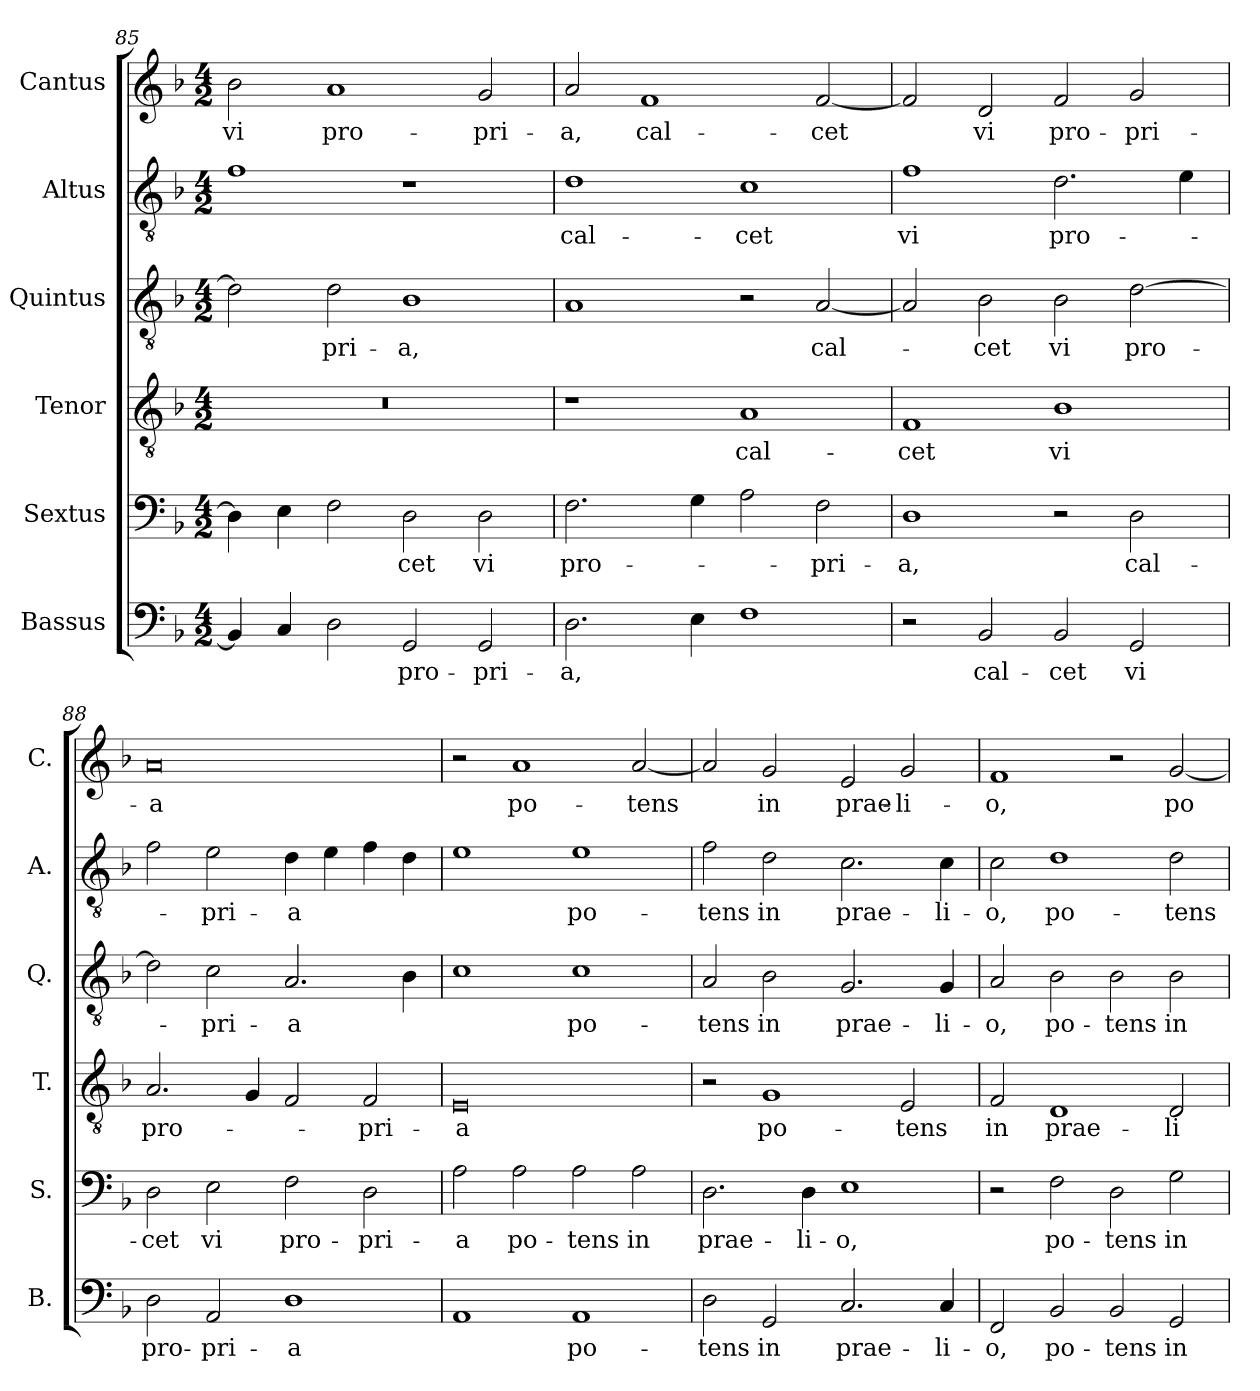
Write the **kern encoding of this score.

**kern	**text	**kern	**text	**kern	**text	**kern	**text	**kern	**text	**kern	**text
*part6	*part6	*part5	*part5	*part4	*part4	*part3	*part3	*part2	*part2	*part1	*part1
*staff6	*staff6	*staff5	*staff5	*staff4	*staff4	*staff3	*staff3	*staff2	*staff2	*staff1	*staff1
*I"Bassus	*	*I"Sextus	*	*I"Tenor	*	*I"Quintus	*	*I"Altus	*	*I"Cantus	*
*I'B.	*	*I'S.	*	*I'T.	*	*I'Q.	*	*I'A.	*	*I'C.	*
*clefF4	*	*clefF4	*	*clefGv2	*	*clefGv2	*	*clefGv2	*	*clefG2	*
*k[b-]	*	*k[b-]	*	*k[b-]	*	*k[b-]	*	*k[b-]	*	*k[b-]	*
*F:	*	*F:	*	*F:	*	*F:	*	*F:	*	*F:	*
*M4/2	*	*M4/2	*	*M4/2	*	*M4/2	*	*M4/2	*	*M4/2	*
=85	=85	=85	=85	=85	=85	=85	=85	=85	=85	=85	=85
!	!	!	!	!	!	!	!	!	!	!	!LO:LY:b
4BB-/]	.	4D\]	.	0r	.	2d\]	.	1f	.	2b-\	vi
4C/	.	4E\	.	.	.	.	.	.	.	.	.
!	!	!	!	!	!	!	!LO:LY:b	!	!	!	!LO:LY:b
2D\	.	2F\	.	.	.	2d\	-pri-	.	.	1a	pro-
!	!LO:LY:b	!	!LO:LY:b	!	!	!	!LO:LY:b	!	!	!	!
2GG/	pro-	2D\	-cet	.	.	1B-	-a,	1r	.	.	.
!	!LO:LY:b	!	!LO:LY:b	!	!	!	!	!	!	!	!LO:LY:b
2GG/	-pri-	2D\	vi	.	.	.	.	.	.	2g/	-pri-
!!LO:PB:g=z
=86	=86	=86	=86	=86	=86	=86	=86	=86	=86	=86	=86
!	!LO:LY:b	!	!LO:LY:b	!	!	!	!	!	!LO:LY:b	!	!LO:LY:b
2.D\	-a,	2.F\	pro-	1r	.	1A	.	1d	cal-	2a/	-a,
!	!	!	!	!	!	!	!	!	!	!	!LO:LY:b
.	.	.	.	.	.	.	.	.	.	1f	cal-
4E\	.	4G\	.	.	.	.	.	.	.	.	.
!	!	!	!	!	!LO:LY:b	!	!	!	!LO:LY:b	!	!
1F	.	2A\	.	1A	cal-	2r	.	1c	-cet	.	.
!	!	!	!LO:LY:b	!	!	!	!LO:LY:b	!	!	!	!LO:LY:b
.	.	2F\	-pri-	.	.	[2A/	cal-	.	.	[2f/	-cet
=87	=87	=87	=87	=87	=87	=87	=87	=87	=87	=87	=87
!	!	!	!LO:LY:b	!	!LO:LY:b	!	!	!	!LO:LY:b	!	!
2r	.	1D	-a,	1F	-cet	2A/]	.	1f	vi	2f/]	.
!	!LO:LY:b	!	!	!	!	!	!LO:LY:b	!	!	!	!LO:LY:b
2BB-/	cal-	.	.	.	.	2B-\	-cet	.	.	2d/	vi
!	!LO:LY:b	!	!	!	!LO:LY:b	!	!LO:LY:b	!	!LO:LY:b	!	!LO:LY:b
2BB-/	-cet	2r	.	1B-	vi	2B-\	vi	2.d\	pro-	2f/	pro-
!	!LO:LY:b	!	!LO:LY:b	!	!	!	!LO:LY:b	!	!	!	!LO:LY:b
2GG/	vi	2D\	cal-	.	.	[2d\	pro-	.	.	2g/	-pri-
.	.	.	.	.	.	.	.	4e\	.	.	.
=88	=88	=88	=88	=88	=88	=88	=88	=88	=88	=88	=88
!	!LO:LY:b	!	!LO:LY:b	!	!LO:LY:b	!	!	!	!	!	!LO:LY:b
2D\	pro-	2D\	-cet	2.A/	pro-	2d\]	.	2f\	.	0a	-a
!	!LO:LY:b	!	!LO:LY:b	!	!	!	!LO:LY:b	!	!LO:LY:b	!	!
2AA/	-pri-	2E\	vi	.	.	2c\	-pri-	2e\	-pri-	.	.
.	.	.	.	4G/	.	.	.	.	.	.	.
!	!LO:LY:b	!	!LO:LY:b	!	!	!	!LO:LY:b	!	!LO:LY:b	!	!
1D	-a	2F\	pro-	2F/	.	2.A/	-a	4d\	-a	.	.
.	.	.	.	.	.	.	.	4e\	.	.	.
!	!	!	!LO:LY:b	!	!LO:LY:b	!	!	!	!	!	!
.	.	2D\	-pri-	2F/	-pri-	.	.	4f\	.	.	.
.	.	.	.	.	.	4B-\	.	4d\	.	.	.
=89	=89	=89	=89	=89	=89	=89	=89	=89	=89	=89	=89
!	!	!	!LO:LY:b	!	!LO:LY:b	!	!	!	!	!	!
1AA	.	2A\	-a	0E	-a	1c	.	1e	.	2r	.
!	!	!	!LO:LY:b	!	!	!	!	!	!	!	!LO:LY:b
.	.	2A\	po-	.	.	.	.	.	.	1a	po-
!	!LO:LY:b	!	!LO:LY:b	!	!	!	!LO:LY:b	!	!LO:LY:b	!	!
1AA	po-	2A\	-tens	.	.	1c	po-	1e	po-	.	.
!	!	!	!LO:LY:b	!	!	!	!	!	!	!	!LO:LY:b
.	.	2A\	in	.	.	.	.	.	.	[2a/	-tens
=90	=90	=90	=90	=90	=90	=90	=90	=90	=90	=90	=90
!	!LO:LY:b	!	!LO:LY:b	!	!	!	!LO:LY:b	!	!LO:LY:b	!	!
2D\	-tens	2.D\	prae-	2r	.	2A/	-tens	2f\	-tens	2a/]	.
!	!LO:LY:b	!	!	!	!LO:LY:b	!	!LO:LY:b	!	!LO:LY:b	!	!LO:LY:b
2GG/	in	.	.	1G	po-	2B-\	in	2d\	in	2g/	in
!	!	!	!LO:LY:b	!	!	!	!	!	!	!	!
.	.	4D\	-li-	.	.	.	.	.	.	.	.
!	!LO:LY:b	!	!LO:LY:b	!	!	!	!LO:LY:b	!	!LO:LY:b	!	!LO:LY:b
2.C/	prae-	1E	-o,	.	.	2.G/	prae-	2.c\	prae-	2e/	prae-
!	!	!	!	!	!LO:LY:b	!	!	!	!	!	!LO:LY:b
.	.	.	.	2E/	-tens	.	.	.	.	2g/	-li-
!	!LO:LY:b	!	!	!	!	!	!LO:LY:b	!	!LO:LY:b	!	!
4C/	-li-	.	.	.	.	4G/	-li-	4c\	-li-	.	.
=91	=91	=91	=91	=91	=91	=91	=91	=91	=91	=91	=91
!	!LO:LY:b	!	!	!	!LO:LY:b	!	!LO:LY:b	!	!LO:LY:b	!	!LO:LY:b
2FF/	-o,	2r	.	2F/	in	2A/	-o,	2c\	-o,	1f	-o,
!	!LO:LY:b	!	!LO:LY:b	!	!LO:LY:b	!	!LO:LY:b	!	!LO:LY:b	!	!
2BB-/	po-	2F\	po-	1D	prae-	2B-\	po-	1d	po-	.	.
!	!LO:LY:b	!	!LO:LY:b	!	!	!	!LO:LY:b	!	!	!	!
2BB-/	-tens	2D\	-tens	.	.	2B-\	-tens	.	.	2r	.
!	!LO:LY:b	!	!LO:LY:b	!	!LO:LY:b	!	!LO:LY:b	!	!LO:LY:b	!	!LO:LY:b
2GG/	in	2G\	in	2D/	-li-	2B-\	in	2d\	-tens	[2g/	po-
=	=	=	=	=	=	=	=	=	=	=	=
*-	*-	*-	*-	*-	*-	*-	*-	*-	*-	*-	*-
